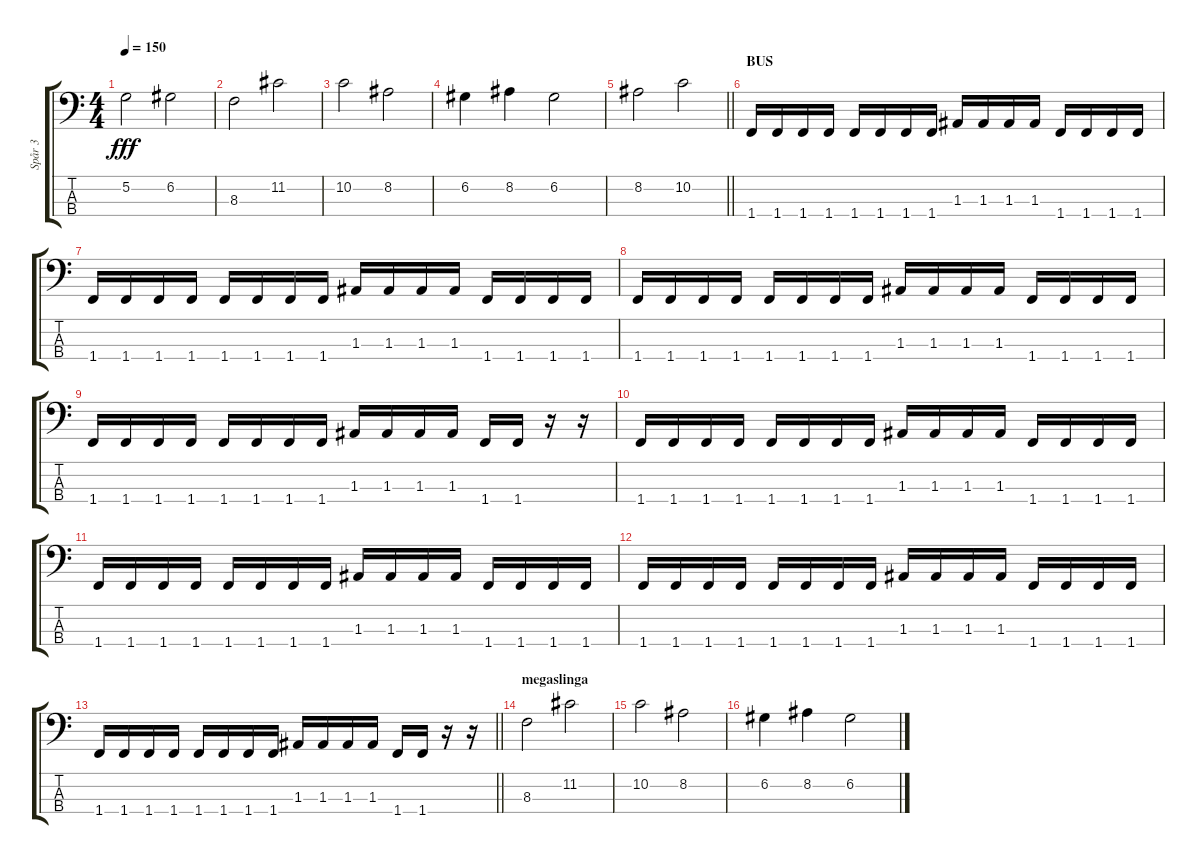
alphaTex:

\track ("Spår 3" "Spår 3") {instrument electricbasspick}
\staff {score tabs}
\tuning (G2 D2 A1 E1) {hide}
\ts (4 4)
\tempo 150
\clef f4
\ks c
5.2.2{dy fff} 6.2.2 |
8.3.2 11.2.2 |
10.2.2 8.2.2 |
6.2.4 8.2.4 6.2.2 |
\barLineRight lightlight
8.2.2 10.2.2 |
\section ("" "BUS")
1.4.16 1.4.16 1.4.16 1.4.16 1.4.16 1.4.16 1.4.16 1.4.16 1.3.16 1.3.16 1.3.16 1.3.16 1.4.16 1.4.16 1.4.16 1.4.16 |
1.4.16 1.4.16 1.4.16 1.4.16 1.4.16 1.4.16 1.4.16 1.4.16 1.3.16 1.3.16 1.3.16 1.3.16 1.4.16 1.4.16 1.4.16 1.4.16 |
1.4.16 1.4.16 1.4.16 1.4.16 1.4.16 1.4.16 1.4.16 1.4.16 1.3.16 1.3.16 1.3.16 1.3.16 1.4.16 1.4.16 1.4.16 1.4.16 |
1.4.16 1.4.16 1.4.16 1.4.16 1.4.16 1.4.16 1.4.16 1.4.16 1.3.16 1.3.16 1.3.16 1.3.16 1.4.16 1.4.16 r.16 r.16 |
1.4.16 1.4.16 1.4.16 1.4.16 1.4.16 1.4.16 1.4.16 1.4.16 1.3.16 1.3.16 1.3.16 1.3.16 1.4.16 1.4.16 1.4.16 1.4.16 |
1.4.16 1.4.16 1.4.16 1.4.16 1.4.16 1.4.16 1.4.16 1.4.16 1.3.16 1.3.16 1.3.16 1.3.16 1.4.16 1.4.16 1.4.16 1.4.16 |
1.4.16 1.4.16 1.4.16 1.4.16 1.4.16 1.4.16 1.4.16 1.4.16 1.3.16 1.3.16 1.3.16 1.3.16 1.4.16 1.4.16 1.4.16 1.4.16 |
\barLineRight lightlight
1.4.16 1.4.16 1.4.16 1.4.16 1.4.16 1.4.16 1.4.16 1.4.16 1.3.16 1.3.16 1.3.16 1.3.16 1.4.16 1.4.16 r.16 r.16 |
\section ("" "megaslinga")
8.3.2 11.2.2 |
10.2.2 8.2.2 |
6.2.4 8.2.4 6.2.2
